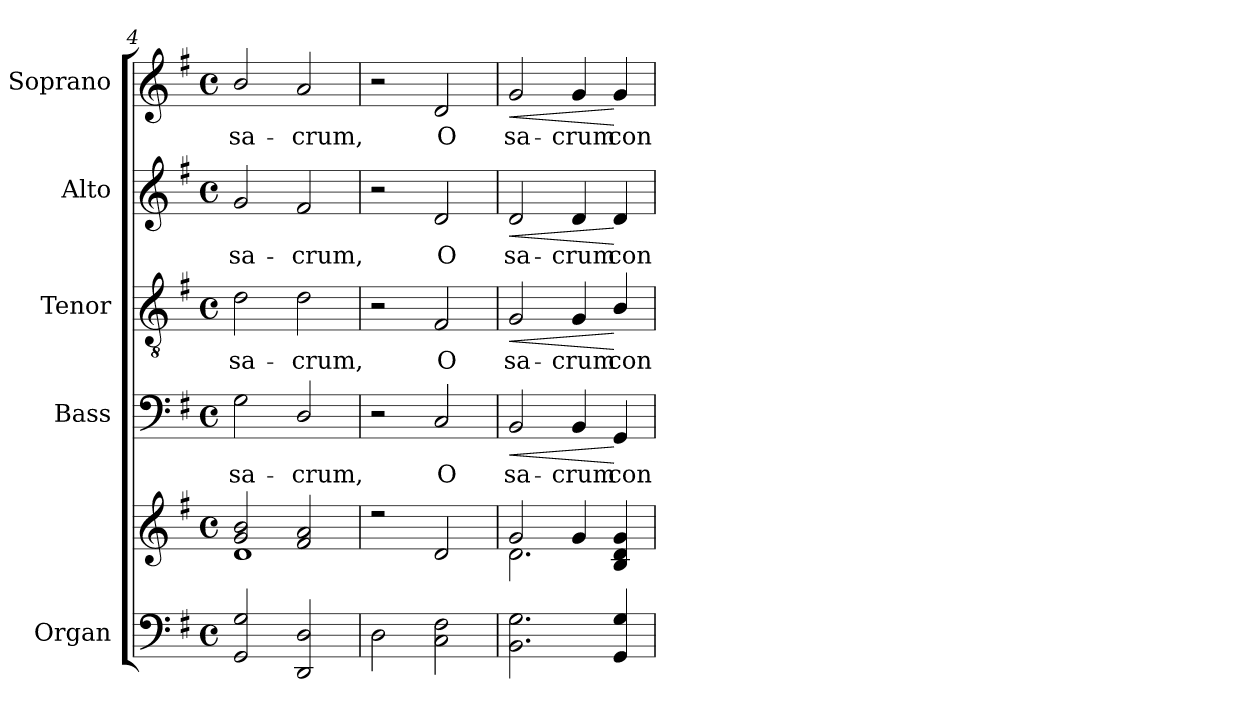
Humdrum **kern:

**kern	**kern	**kern	**text	**dynam	**kern	**text	**dynam	**kern	**text	**dynam	**kern	**text	**dynam
*part5	*part5	*part4	*part4	*part4	*part3	*part3	*part3	*part2	*part2	*part2	*part1	*part1	*part1
*staff6	*staff5	*staff4	*staff4	*staff4	*staff3	*staff3	*staff3	*staff2	*staff2	*staff2	*staff1	*staff1	*staff1
*I"Organ	*	*I"Bass	*	*	*I"Tenor	*	*	*I"Alto	*	*	*I"Soprano	*	*
*	*	*I'B	*	*	*I'T	*	*	*I'A	*	*	*I'S	*	*
*clefF4	*clefG2	*clefF4	*	*	*clefGv2	*	*	*clefG2	*	*	*clefG2	*	*
*k[f#]	*k[f#]	*k[f#]	*	*	*k[f#]	*	*	*k[f#]	*	*	*k[f#]	*	*
*G:	*G:	*G:	*	*	*G:	*	*	*G:	*	*	*G:	*	*
*M4/4	*M4/4	*M4/4	*	*	*M4/4	*	*	*M4/4	*	*	*M4/4	*	*
*met(c)	*met(c)	*met(c)	*	*	*met(c)	*	*	*met(c)	*	*	*met(c)	*	*
=4	=4	=4	=4	=4	=4	=4	=4	=4	=4	=4	=4	=4	=4
*	*^	*	*	*	*	*	*	*	*	*	*	*	*
!	!	!	!	!LO:LY:b	!	!	!LO:LY:b	!	!	!LO:LY:b	!	!	!LO:LY:b	!
2GG 2G	2g/ 2b/	1d\	2G	sa-	.	2d	sa-	.	2g	sa-	.	2b/	sa-	.
!	!	!	!	!LO:LY:b	!	!	!LO:LY:b	!	!	!LO:LY:b	!	!	!LO:LY:b	!
2DD/ 2D/	2f#/ 2a/	.	2D/	-crum,	.	2d	-crum,	.	2f#	-crum,	.	2a	-crum,	.
=5	=5	=5	=5	=5	=5	=5	=5	=5	=5	=5	=5	=5	=5	=5
2D	2r	1ryy	2r	.	.	2r	.	.	2r	.	.	2r	.	.
!	!	!	!	!LO:LY:b	!	!	!LO:LY:b	!	!	!LO:LY:b	!	!	!LO:LY:b	!
2C 2F#	2d/	.	2C	O	.	2F#	O	.	2d	O	.	2d	O	.
=6	=6	=6	=6	=6	=6	=6	=6	=6	=6	=6	=6	=6	=6	=6
!	!	!	!	!LO:LY:b	!LO:HP:b	!	!LO:LY:b	!LO:HP:b	!	!LO:LY:b	!LO:HP:b	!	!LO:LY:b	!LO:HP:b
2.BB 2.G	2g/	2.d\	2BB	sa-	<	2G	sa-	<	2d	sa-	<	2g	sa-	<
!	!	!	!	!LO:LY:b	!	!	!LO:LY:b	!	!	!LO:LY:b	!	!	!LO:LY:b	!
.	4g/	.	4BB	-crum	.	4G	-crum	.	4d	-crum	.	4g	-crum	.
!	!	!	!	!LO:LY:b	!	!	!LO:LY:b	!	!	!LO:LY:b	!	!	!LO:LY:b	!
4GG 4G	4B/ 4d/ 4g/	4ryy	4GG	con-	[	4B/	con-	[	4d	con-	[	4g	con-	[
*	*v	*v	*	*	*	*	*	*	*	*	*	*	*	*
=	=	=	=	=	=	=	=	=	=	=	=	=	=
*-	*-	*-	*-	*-	*-	*-	*-	*-	*-	*-	*-	*-	*-
